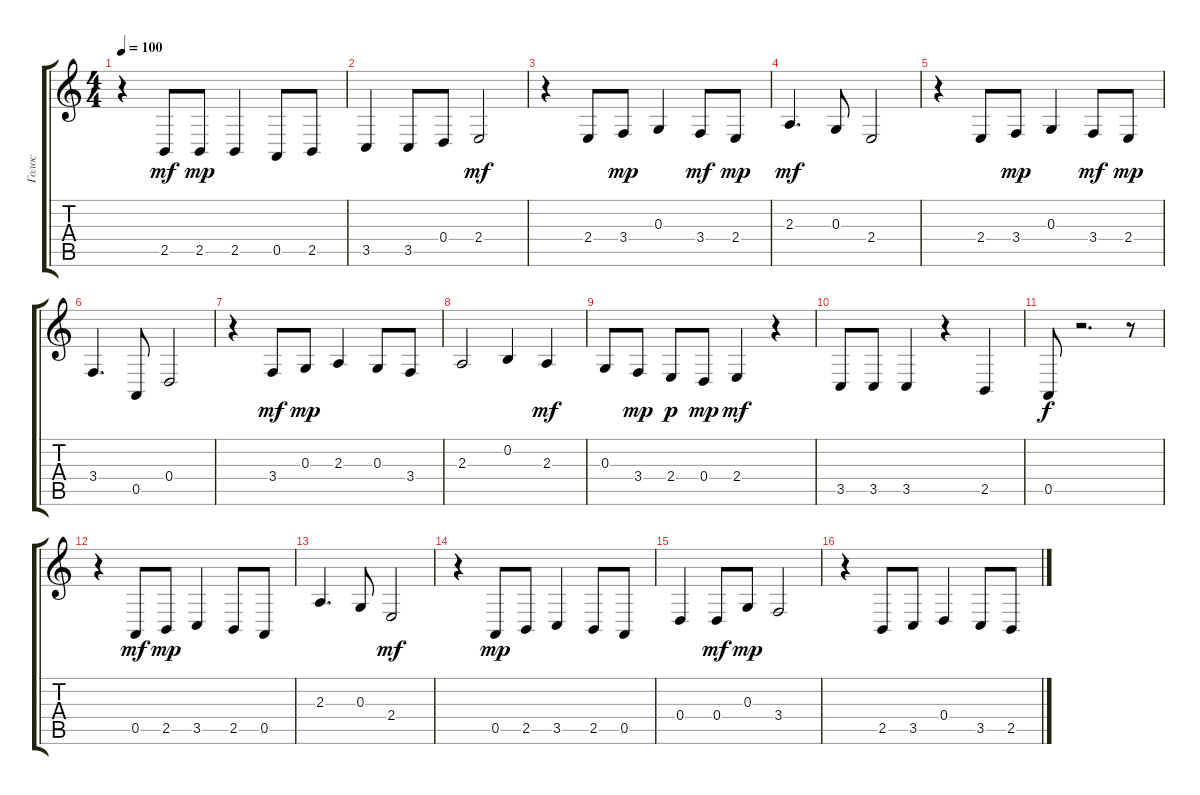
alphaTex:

\track ("Голос" "Голос") {instrument clarinet}
\staff {score tabs}
\tuning (E4 B3 G3 D3 A2 E2) {hide}
\ts (4 4)
\tempo 100
\clef g2
\ks c
r.4{dy mp} 2.5.8{dy mf} 2.5.8{dy mp} 2.5.4 0.5.8 2.5.8 |
3.5.4 3.5.8 0.4.8 2.4.2{dy mf} |
r.4 2.4.8 3.4.8{dy mp} 0.3.4 3.4.8{dy mf} 2.4.8{dy mp} |
2.3.4{d dy mf} 0.3.8 2.4.2 |
r.4 2.4.8 3.4.8{dy mp} 0.3.4 3.4.8{dy mf} 2.4.8{dy mp} |
3.4.4{d} 0.5.8 0.4.2 |
r.4 3.4.8{dy mf} 0.3.8{dy mp} 2.3.4 0.3.8 3.4.8 |
2.3.2 0.2.4 2.3.4{dy mf} |
0.3.8 3.4.8{dy mp} 2.4.8{dy p} 0.4.8{dy mp} 2.4.4{dy mf} r.4 |
3.5.8 3.5.8 3.5.4 r.4 2.5.4 |
0.5.8{dy f} r.2{d} r.8 |
r.4 0.5.8{dy mf} 2.5.8{dy mp} 3.5.4 2.5.8 0.5.8 |
2.3.4{d} 0.3.8 2.4.2{dy mf} |
r.4 0.5.8{dy mp} 2.5.8 3.5.4 2.5.8 0.5.8 |
0.4.4 0.4.8{dy mf} 0.3.8{dy mp} 3.4.2 |
r.4 2.5.8 3.5.8 0.4.4 3.5.8 2.5.8
